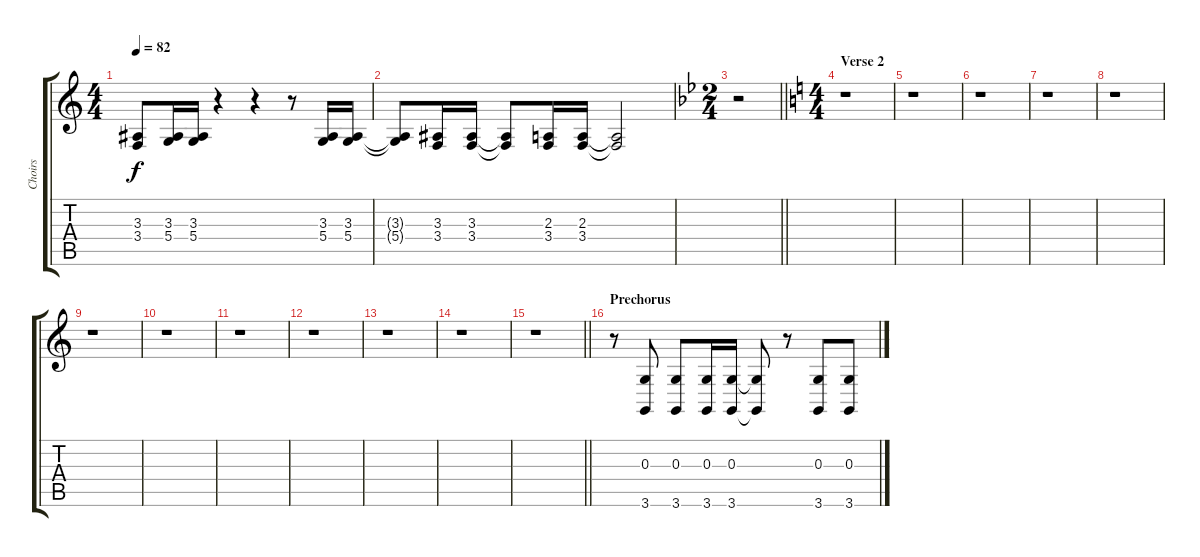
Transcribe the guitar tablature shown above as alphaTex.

\track ("Choirs" "Choirs") {instrument voiceoohs}
\staff {score tabs}
\tuning (E4 B3 G3 D3 A2 E2) {hide}
\ts (4 4)
\tempo 82
\clef g2
\ks c
(3.3 3.4).8{dy f} (3.3 5.4).16 (3.3 5.4).16 r.4 r.4 r.8 (3.3 5.4).16 (3.3 5.4).16 |
(3.3{t} 5.4{t}).8 (3.3 3.4).16 (3.3 3.4).16 (3.3{t} 3.4{t}).8 (2.3 3.4).16 (2.3 3.4).16 (2.3{t} 3.4{t}).2 |
\ts (2 4)
\barLineRight lightlight
\ks bb
r.2 |
\ts (4 4)
\section ("" "Verse 2")
\ks c
r.1 |
r.1 |
r.1 |
r.1 |
r.1 |
r.1 |
r.1 |
r.1 |
r.1 |
r.1 |
r.1 |
\barLineRight lightlight
r.1 |
\section ("" "Prechorus")
r.8 (0.3 3.6).8 (0.3 3.6).8 (0.3 3.6).16 (0.3 3.6).16 (0.3{t} 3.6{t}).8 r.8 (0.3 3.6).8 (0.3 3.6).8
